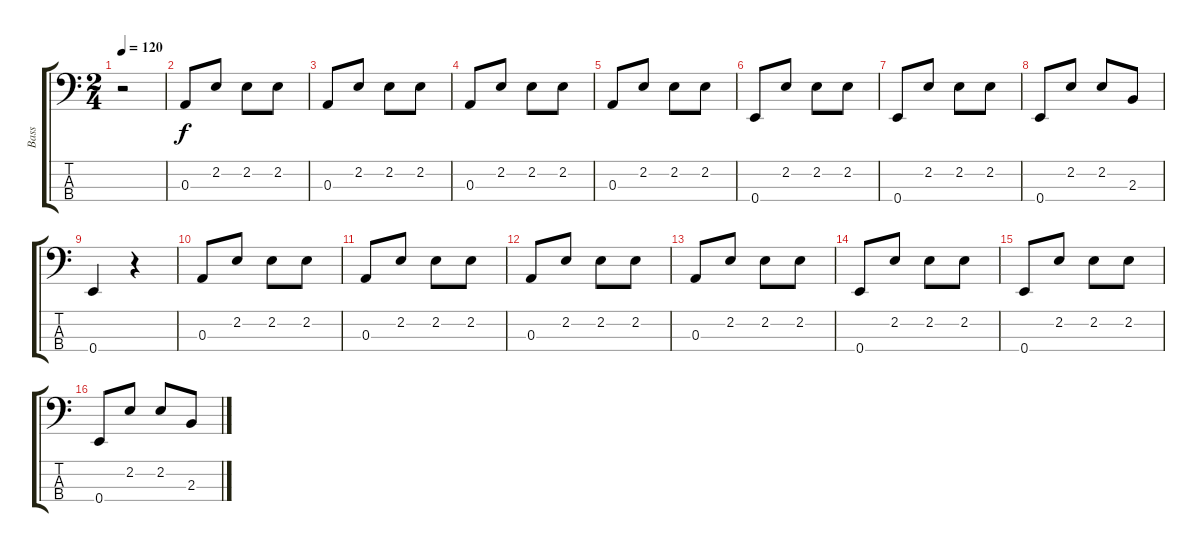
\track ("Bass" "Bass") {instrument electricbasspick}
\staff {score tabs}
\tuning (G2 D2 A1 E1) {hide}
\ts (2 4)
\tempo 120
\clef f4
\ks c
r.2{dy f instrument electricbasspick} |
0.3.8 2.2.8 2.2.8 2.2.8 |
0.3.8 2.2.8 2.2.8 2.2.8 |
0.3.8 2.2.8 2.2.8 2.2.8 |
0.3.8 2.2.8 2.2.8 2.2.8 |
0.4.8 2.2.8 2.2.8 2.2.8 |
0.4.8 2.2.8 2.2.8 2.2.8 |
0.4.8 2.2.8 2.2.8 2.3.8 |
0.4.4 r.4 |
0.3.8 2.2.8 2.2.8 2.2.8 |
0.3.8 2.2.8 2.2.8 2.2.8 |
0.3.8 2.2.8 2.2.8 2.2.8 |
0.3.8 2.2.8 2.2.8 2.2.8 |
0.4.8 2.2.8 2.2.8 2.2.8 |
0.4.8 2.2.8 2.2.8 2.2.8 |
0.4.8 2.2.8 2.2.8 2.3.8
